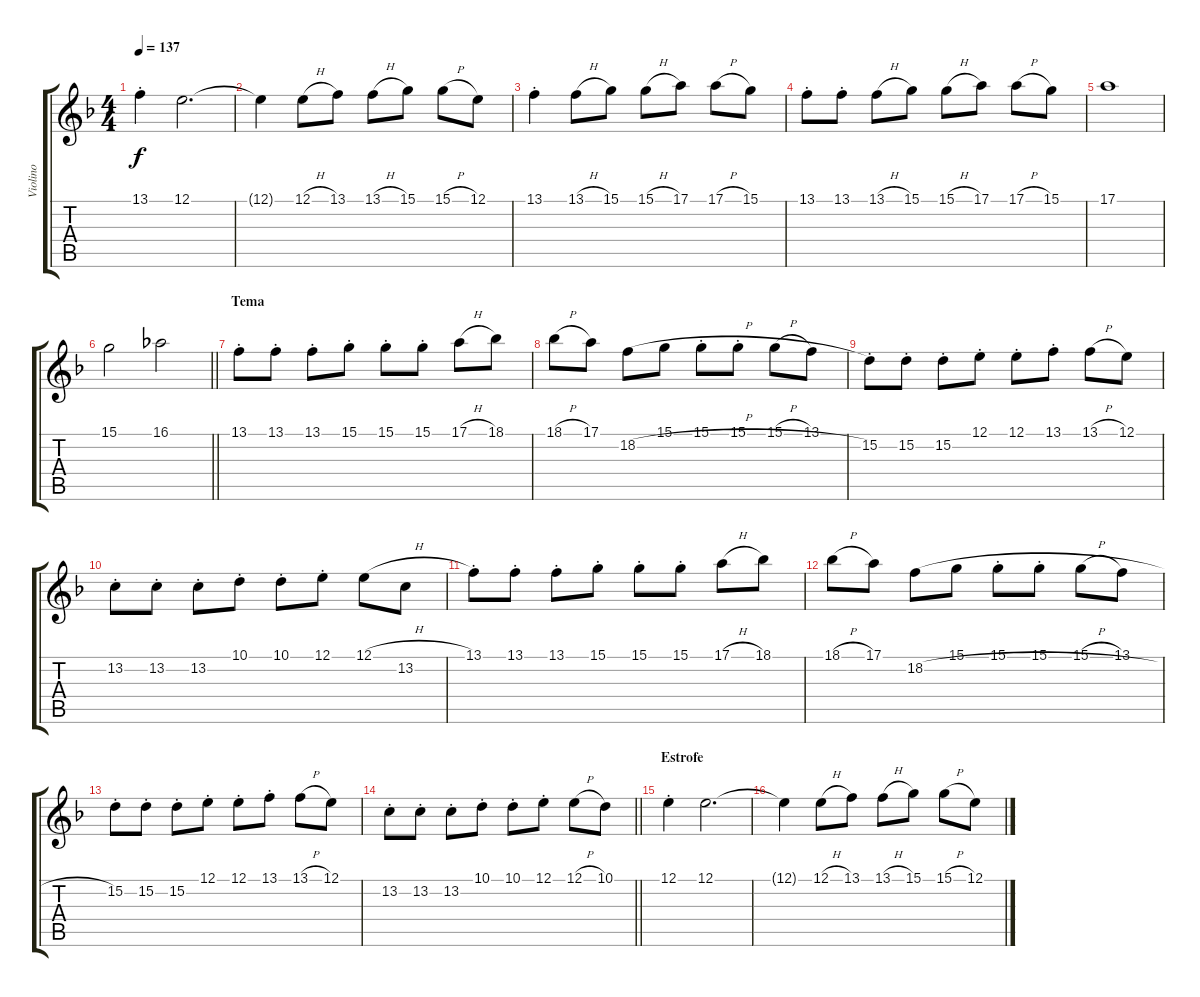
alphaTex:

\track ("Violino" "Violino") {instrument violin}
\staff {score tabs}
\tuning (E4 B3 G3 D3 A2 E2) {hide}
\ts (4 4)
\tempo 137
\clef g2
\ks dminor
13.1{st}.4{dy f} 12.1.2{d} |
12.1{t}.4 12.1{h}.8 13.1.8 13.1{h}.8 15.1.8 15.1{h}.8 12.1.8 |
13.1{st}.4 13.1{h}.8 15.1.8 15.1{h}.8 17.1.8 17.1{h}.8 15.1.8 |
13.1{st}.8 13.1{st}.8 13.1{h}.8 15.1.8 15.1{h}.8 17.1.8 17.1{h}.8 15.1.8 |
17.1.1 |
\barLineRight lightlight
15.1.2 16.1.2 |
\section ("" "Tema")
13.1{st}.8 13.1{st}.8 13.1{st}.8 15.1{st}.8 15.1{st}.8 15.1{st}.8 17.1{h}.8 18.1.8 |
18.1{h}.8 17.1.8 18.2{h}.8 15.1.8 15.1{st}.8 15.1{st}.8 15.1{h}.8 13.1.8 |
15.2{st}.8 15.2{st}.8 15.2{st}.8 12.1{st}.8 12.1{st}.8 13.1{st}.8 13.1{h}.8 12.1.8 |
13.2{st}.8 13.2{st}.8 13.2{st}.8 10.1{st}.8 10.1{st}.8 12.1{st}.8 12.1{h}.8 13.2.8 |
13.1{st}.8 13.1{st}.8 13.1{st}.8 15.1{st}.8 15.1{st}.8 15.1{st}.8 17.1{h}.8 18.1.8 |
18.1{h}.8 17.1.8 18.2{h}.8 15.1.8 15.1{st}.8 15.1{st}.8 15.1{h}.8 13.1.8 |
15.2{st}.8 15.2{st}.8 15.2{st}.8 12.1{st}.8 12.1{st}.8 13.1{st}.8 13.1{h}.8 12.1.8 |
\barLineRight lightlight
13.2{st}.8 13.2{st}.8 13.2{st}.8 10.1{st}.8 10.1{st}.8 12.1{st}.8 12.1{h}.8 10.1.8 |
\section ("" "Estrofe")
12.1{st}.4 12.1.2{d} |
12.1{t}.4 12.1{h}.8 13.1.8 13.1{h}.8 15.1.8 15.1{h}.8 12.1.8
